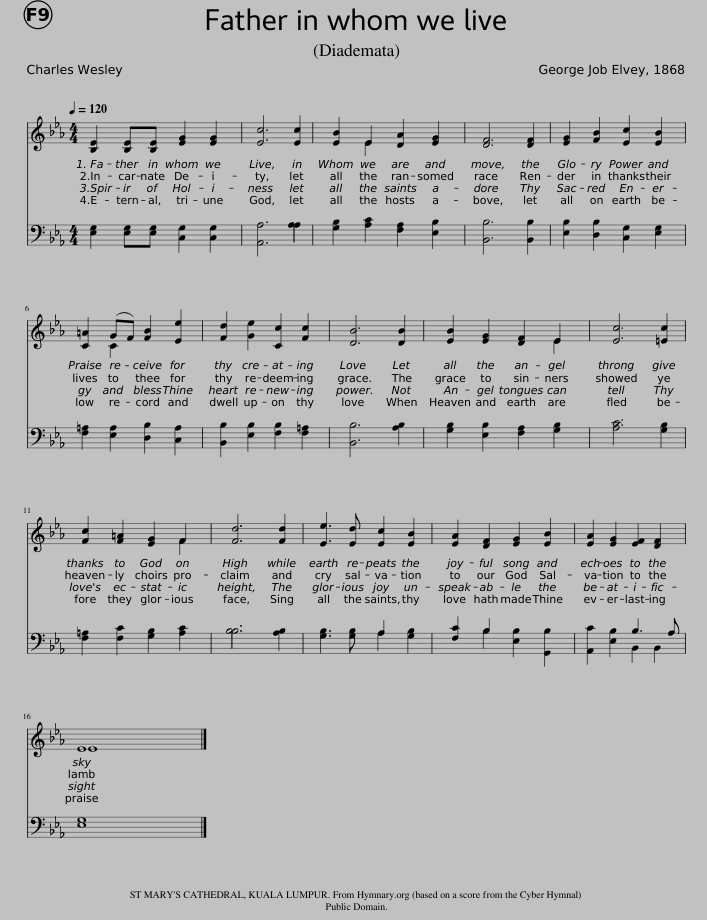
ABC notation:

X:1
%%score ( 1 2 ) ( 3 4 )
L:1/8
Q:1/4=120
M:4/4
I:linebreak $
K:Eb
V:1 treble
V:2 treble
V:3 bass
V:4 bass
V:1
 [B,E]2 [B,E][B,E] [EG]2 [EG]2 | [Ec]6 [Ec]2 | [EB]2 E2 [DA]2 [EG]2 | [DF]6 [DF]2 | [EG]2 [FB]2 [Ec]2 [EB]2 |$ %5
 [C=A]2 (GF) [FB]2 [Ee]2 | [Fd]2 [Ge]2 [Cc]2 [Fc]2 | [DB]6 [DB]2 | [EB]2 [EG]2 [DF]2 E2 | [Ec]6 [=Ec]2 |$ %10
 [Fc]2 [F=A]2 [EG]2 F2 | [Fd]6 [Fd]2 | [Ee]3 [Ed] [Ec]2 [EB]2 | [EA]2 [DF]2 [EG]2 [EB]2 | [EA]2 [EG]2 [EF]2 [DF]2 |$ %15
 E8 |] %16
V:2
 x8 | x8 | x2 E2 x4 | x8 | x8 |$ %5
 x2 C2 x4 | x8 | x8 | x6 E2 | x8 |$ %10
 x6 F2 | x8 | x8 | x8 | x8 |$ %15
 E8 |] %16
V:3
 [E,G,]2 [E,G,][E,G,] [C,G,]2 [C,G,]2 | [A,,A,]6 A,2 | [G,B,]2 [A,C]2 [F,A,]2 [E,B,]2 | [B,,B,]6 [B,,B,]2 | [E,B,]2 [D,B,]2 [C,G,]2 [E,G,]2 |$ %5
 [F,=A,]2 [E,A,]2 [D,B,]2 [C,A,]2 | [B,,B,]2 [E,B,]2 [F,B,]2 [F,=A,]2 | [B,,B,]6 [A,B,]2 | [G,B,]2 [E,B,]2 [F,A,]2 [G,B,]2 | [A,C]6 [G,B,]2 |$ %10
 [F,=A,]2 [F,C]2 [G,B,]2 [A,C]2 | B,6 [A,B,]2 | [G,B,]3 [G,B,] A,2 [G,B,]2 | [F,C]2 B,2 [E,B,]2 [G,,B,]2 | [A,,C]2 [E,B,]2 B,3 A, |$ %15
 G,8 |] %16
V:4
 x8 | x6 A,2 | x8 | x8 | x8 |$ %5
 x8 | x8 | x8 | x8 | x8 |$ %10
 x8 | B,6 x2 | x4 A,2 x2 | x2 B,2 x4 | x4 B,,2 B,,2 |$ %15
 E,8 |] %16
